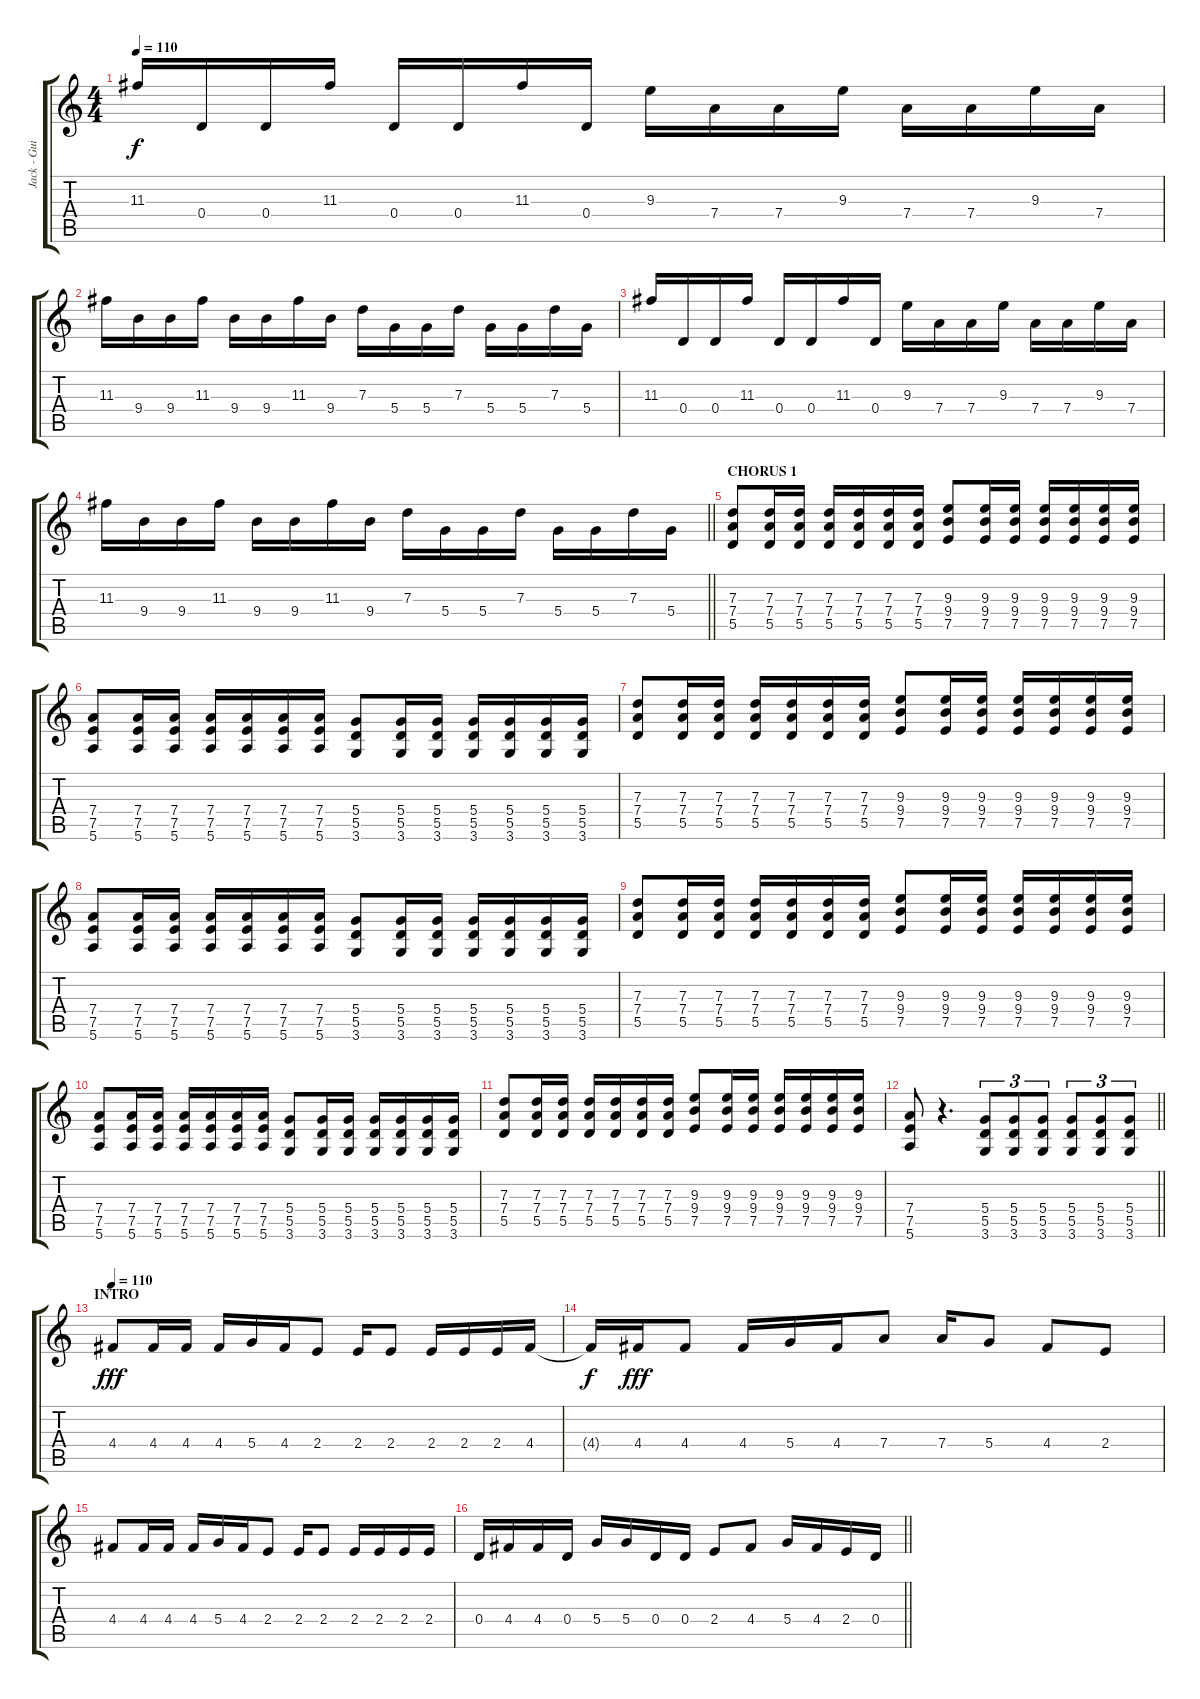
\track ("Jack - Guitar" "Jack - Gui") {instrument distortionguitar}
\staff {score tabs}
\tuning (E4 B3 G3 D3 A2 E2) {hide}
\ts (4 4)
\tempo 110
\clef g2
\ks c
11.3.16{dy f volume 16} 0.4.16 0.4.16 11.3.16 0.4.16 0.4.16 11.3.16 0.4.16 9.3.16 7.4.16 7.4.16 9.3.16 7.4.16 7.4.16 9.3.16 7.4.16 |
11.3.16 9.4.16 9.4.16 11.3.16 9.4.16 9.4.16 11.3.16 9.4.16 7.3.16 5.4.16 5.4.16 7.3.16 5.4.16 5.4.16 7.3.16 5.4.16 |
11.3.16 0.4.16 0.4.16 11.3.16 0.4.16 0.4.16 11.3.16 0.4.16 9.3.16 7.4.16 7.4.16 9.3.16 7.4.16 7.4.16 9.3.16 7.4.16 |
\barLineRight lightlight
11.3.16 9.4.16 9.4.16 11.3.16 9.4.16 9.4.16 11.3.16 9.4.16 7.3.16 5.4.16 5.4.16 7.3.16 5.4.16 5.4.16 7.3.16 5.4.16 |
\section ("" "CHORUS 1")
(7.3 7.4 5.5).8{volume 14} (7.3 7.4 5.5).16 (7.3 7.4 5.5).16 (7.3 7.4 5.5).16 (7.3 7.4 5.5).16 (7.3 7.4 5.5).16 (7.3 7.4 5.5).16 (9.3 9.4 7.5).8 (9.3 9.4 7.5).16 (9.3 9.4 7.5).16 (9.3 9.4 7.5).16 (9.3 9.4 7.5).16 (9.3 9.4 7.5).16 (9.3 9.4 7.5).16 |
(7.4 7.5 5.6).8 (7.4 7.5 5.6).16 (7.4 7.5 5.6).16 (7.4 7.5 5.6).16 (7.4 7.5 5.6).16 (7.4 7.5 5.6).16 (7.4 7.5 5.6).16 (5.4 5.5 3.6).8 (5.4 5.5 3.6).16 (5.4 5.5 3.6).16 (5.4 5.5 3.6).16 (5.4 5.5 3.6).16 (5.4 5.5 3.6).16 (5.4 5.5 3.6).16 |
(7.3 7.4 5.5).8 (7.3 7.4 5.5).16 (7.3 7.4 5.5).16 (7.3 7.4 5.5).16 (7.3 7.4 5.5).16 (7.3 7.4 5.5).16 (7.3 7.4 5.5).16 (9.3 9.4 7.5).8 (9.3 9.4 7.5).16 (9.3 9.4 7.5).16 (9.3 9.4 7.5).16 (9.3 9.4 7.5).16 (9.3 9.4 7.5).16 (9.3 9.4 7.5).16 |
(7.4 7.5 5.6).8 (7.4 7.5 5.6).16 (7.4 7.5 5.6).16 (7.4 7.5 5.6).16 (7.4 7.5 5.6).16 (7.4 7.5 5.6).16 (7.4 7.5 5.6).16 (5.4 5.5 3.6).8 (5.4 5.5 3.6).16 (5.4 5.5 3.6).16 (5.4 5.5 3.6).16 (5.4 5.5 3.6).16 (5.4 5.5 3.6).16 (5.4 5.5 3.6).16 |
(7.3 7.4 5.5).8 (7.3 7.4 5.5).16 (7.3 7.4 5.5).16 (7.3 7.4 5.5).16 (7.3 7.4 5.5).16 (7.3 7.4 5.5).16 (7.3 7.4 5.5).16 (9.3 9.4 7.5).8 (9.3 9.4 7.5).16 (9.3 9.4 7.5).16 (9.3 9.4 7.5).16 (9.3 9.4 7.5).16 (9.3 9.4 7.5).16 (9.3 9.4 7.5).16 |
(7.4 7.5 5.6).8 (7.4 7.5 5.6).16 (7.4 7.5 5.6).16 (7.4 7.5 5.6).16 (7.4 7.5 5.6).16 (7.4 7.5 5.6).16 (7.4 7.5 5.6).16 (5.4 5.5 3.6).8 (5.4 5.5 3.6).16 (5.4 5.5 3.6).16 (5.4 5.5 3.6).16 (5.4 5.5 3.6).16 (5.4 5.5 3.6).16 (5.4 5.5 3.6).16 |
(7.3 7.4 5.5).8 (7.3 7.4 5.5).16 (7.3 7.4 5.5).16 (7.3 7.4 5.5).16 (7.3 7.4 5.5).16 (7.3 7.4 5.5).16 (7.3 7.4 5.5).16 (9.3 9.4 7.5).8 (9.3 9.4 7.5).16 (9.3 9.4 7.5).16 (9.3 9.4 7.5).16 (9.3 9.4 7.5).16 (9.3 9.4 7.5).16 (9.3 9.4 7.5).16 |
\barLineRight lightlight
(7.4 7.5 5.6).8 r.4{d} (5.4 5.5 3.6).8{tu (3 2)} (5.4 5.5 3.6).8{tu (3 2)} (5.4 5.5 3.6).8{tu (3 2)} (5.4 5.5 3.6).8{tu (3 2)} (5.4 5.5 3.6).8{tu (3 2)} (5.4 5.5 3.6).8{tu (3 2)} |
\section ("" "INTRO")
\tempo 110
4.4.8{dy fff volume 16} 4.4.16 4.4.16 4.4.16 5.4.16 4.4.16 2.4.8 2.4.16 2.4.8 2.4.16 2.4.16 2.4.16 4.4.16 |
4.4{t}.16{dy f} 4.4.16{dy fff} 4.4.8 4.4.16 5.4.16 4.4.16 7.4.8 7.4.16 5.4.8 4.4.8 2.4.8 |
4.4.8 4.4.16 4.4.16 4.4.16 5.4.16 4.4.16 2.4.8 2.4.16 2.4.8 2.4.16 2.4.16 2.4.16 2.4.16 |
\barLineRight lightlight
0.4.16 4.4.16 4.4.16 0.4.16 5.4.16 5.4.16 0.4.16 0.4.16 2.4.8 4.4.8 5.4.16 4.4.16 2.4.16 0.4.16
